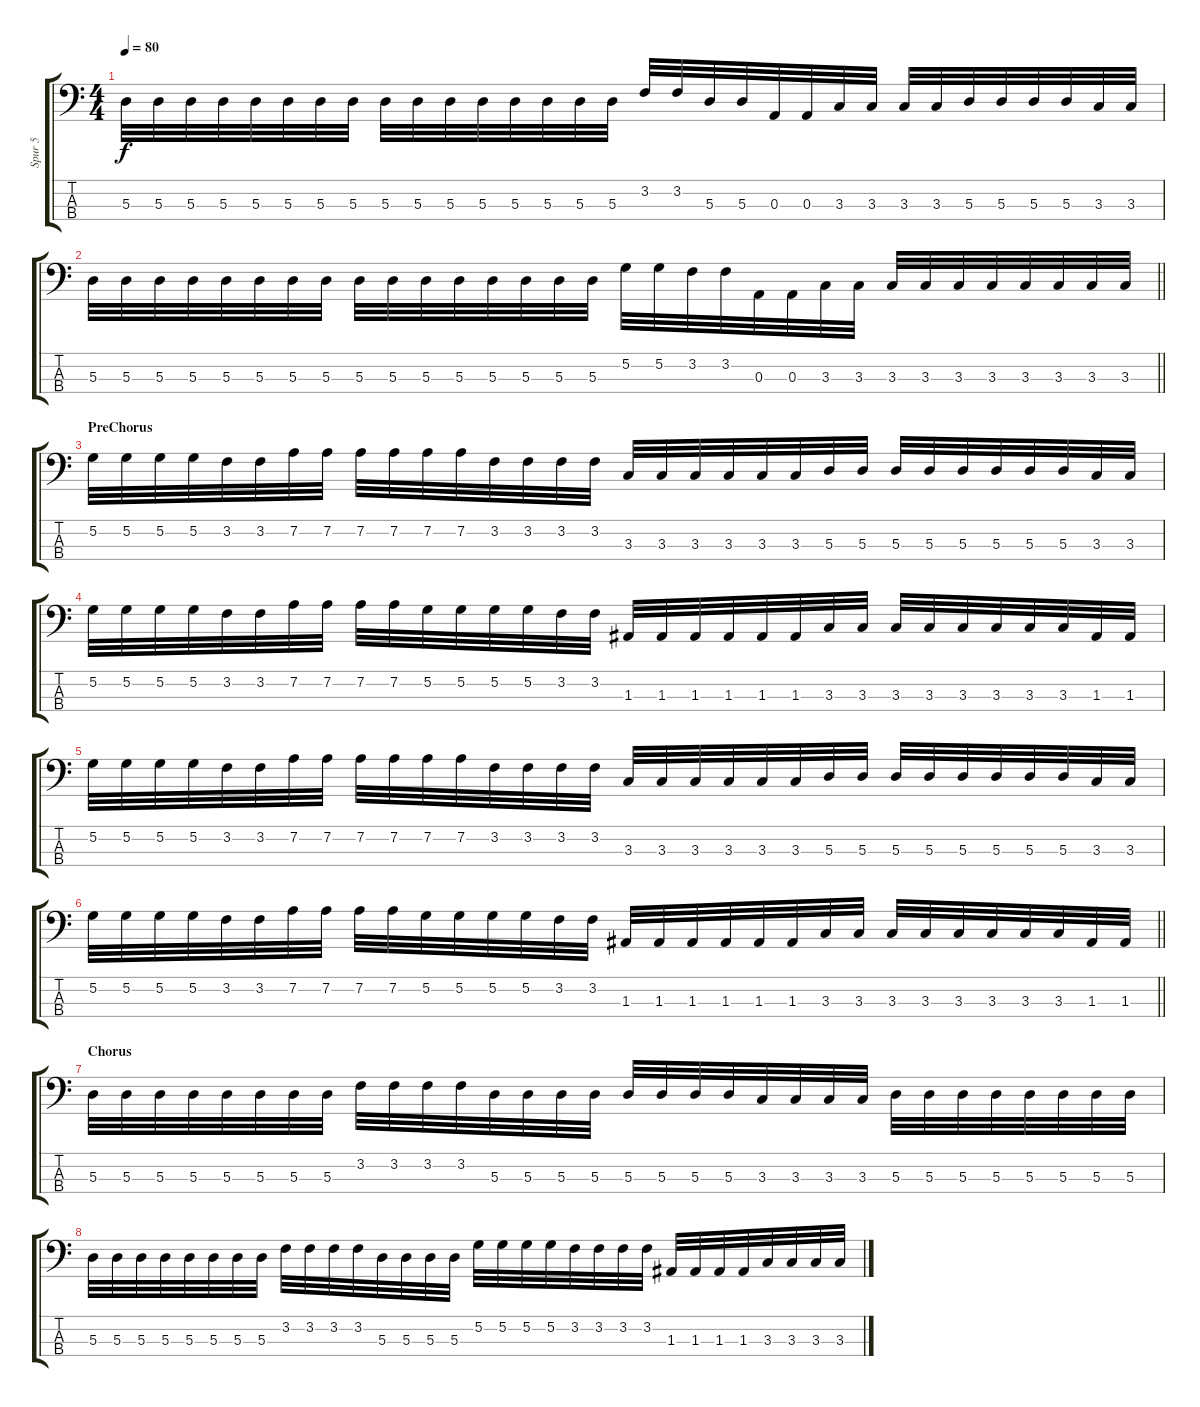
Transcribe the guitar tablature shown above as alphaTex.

\track ("Spur 5" "Spur 5") {instrument electricbassfinger}
\staff {score tabs}
\tuning (G2 D2 A1 E1) {hide}
\ts (4 4)
\tempo 80
\clef f4
\ks c
5.3.32{dy f} 5.3.32 5.3.32 5.3.32 5.3.32 5.3.32 5.3.32 5.3.32 5.3.32 5.3.32 5.3.32 5.3.32 5.3.32 5.3.32 5.3.32 5.3.32 3.2.32 3.2.32 5.3.32 5.3.32 0.3.32 0.3.32 3.3.32 3.3.32 3.3.32 3.3.32 5.3.32 5.3.32 5.3.32 5.3.32 3.3.32 3.3.32 |
\barLineRight lightlight
5.3.32 5.3.32 5.3.32 5.3.32 5.3.32 5.3.32 5.3.32 5.3.32 5.3.32 5.3.32 5.3.32 5.3.32 5.3.32 5.3.32 5.3.32 5.3.32 5.2.32 5.2.32 3.2.32 3.2.32 0.3.32 0.3.32 3.3.32 3.3.32 3.3.32 3.3.32 3.3.32 3.3.32 3.3.32 3.3.32 3.3.32 3.3.32 |
\section ("" "PreChorus")
5.2.32 5.2.32 5.2.32 5.2.32 3.2.32 3.2.32 7.2.32 7.2.32 7.2.32 7.2.32 7.2.32 7.2.32 3.2.32 3.2.32 3.2.32 3.2.32 3.3.32 3.3.32 3.3.32 3.3.32 3.3.32 3.3.32 5.3.32 5.3.32 5.3.32 5.3.32 5.3.32 5.3.32 5.3.32 5.3.32 3.3.32 3.3.32 |
5.2.32 5.2.32 5.2.32 5.2.32 3.2.32 3.2.32 7.2.32 7.2.32 7.2.32 7.2.32 5.2.32 5.2.32 5.2.32 5.2.32 3.2.32 3.2.32 1.3.32 1.3.32 1.3.32 1.3.32 1.3.32 1.3.32 3.3.32 3.3.32 3.3.32 3.3.32 3.3.32 3.3.32 3.3.32 3.3.32 1.3.32 1.3.32 |
5.2.32 5.2.32 5.2.32 5.2.32 3.2.32 3.2.32 7.2.32 7.2.32 7.2.32 7.2.32 7.2.32 7.2.32 3.2.32 3.2.32 3.2.32 3.2.32 3.3.32 3.3.32 3.3.32 3.3.32 3.3.32 3.3.32 5.3.32 5.3.32 5.3.32 5.3.32 5.3.32 5.3.32 5.3.32 5.3.32 3.3.32 3.3.32 |
\barLineRight lightlight
5.2.32 5.2.32 5.2.32 5.2.32 3.2.32 3.2.32 7.2.32 7.2.32 7.2.32 7.2.32 5.2.32 5.2.32 5.2.32 5.2.32 3.2.32 3.2.32 1.3.32 1.3.32 1.3.32 1.3.32 1.3.32 1.3.32 3.3.32 3.3.32 3.3.32 3.3.32 3.3.32 3.3.32 3.3.32 3.3.32 1.3.32 1.3.32 |
\section ("" "Chorus")
5.3.32 5.3.32 5.3.32 5.3.32 5.3.32 5.3.32 5.3.32 5.3.32 3.2.32 3.2.32 3.2.32 3.2.32 5.3.32 5.3.32 5.3.32 5.3.32 5.3.32 5.3.32 5.3.32 5.3.32 3.3.32 3.3.32 3.3.32 3.3.32 5.3.32 5.3.32 5.3.32 5.3.32 5.3.32 5.3.32 5.3.32 5.3.32 |
5.3.32 5.3.32 5.3.32 5.3.32 5.3.32 5.3.32 5.3.32 5.3.32 3.2.32 3.2.32 3.2.32 3.2.32 5.3.32 5.3.32 5.3.32 5.3.32 5.2.32 5.2.32 5.2.32 5.2.32 3.2.32 3.2.32 3.2.32 3.2.32 1.3.32 1.3.32 1.3.32 1.3.32 3.3.32 3.3.32 3.3.32 3.3.32
